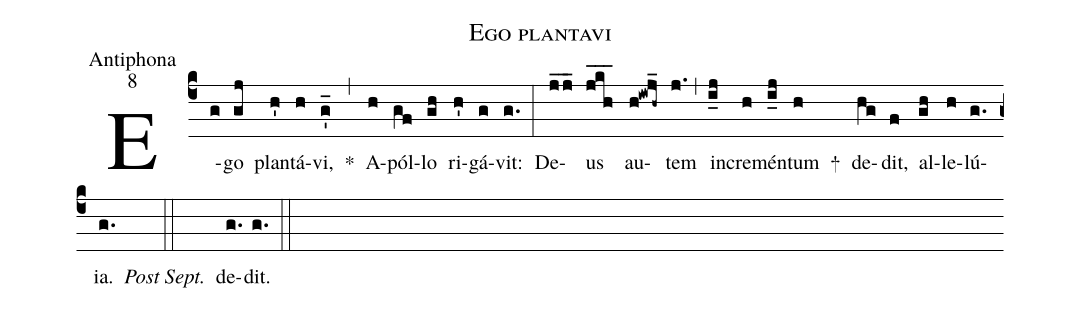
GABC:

name:Ego plantavi;
office-part:Antiphona;
mode:8;
%%
(c4) E(g)go(gj) plan(h')tá(h)vi,(g'_) *(,) A(h)pól(gf)lo(gh) ri(h')gá(g)vit:(g.) (:) De(j_/j_)us(jkh___) au(h!iwj_h~)tem(j.) (,) in(i_j)cre(h)mén(i_j)tum(h) +() de(hg)dit,(f) al(gh)le(h)lú(g.)ia.(g.) <i>Post Sept.</i>(::) de(g.)dit.(g.) (::)
